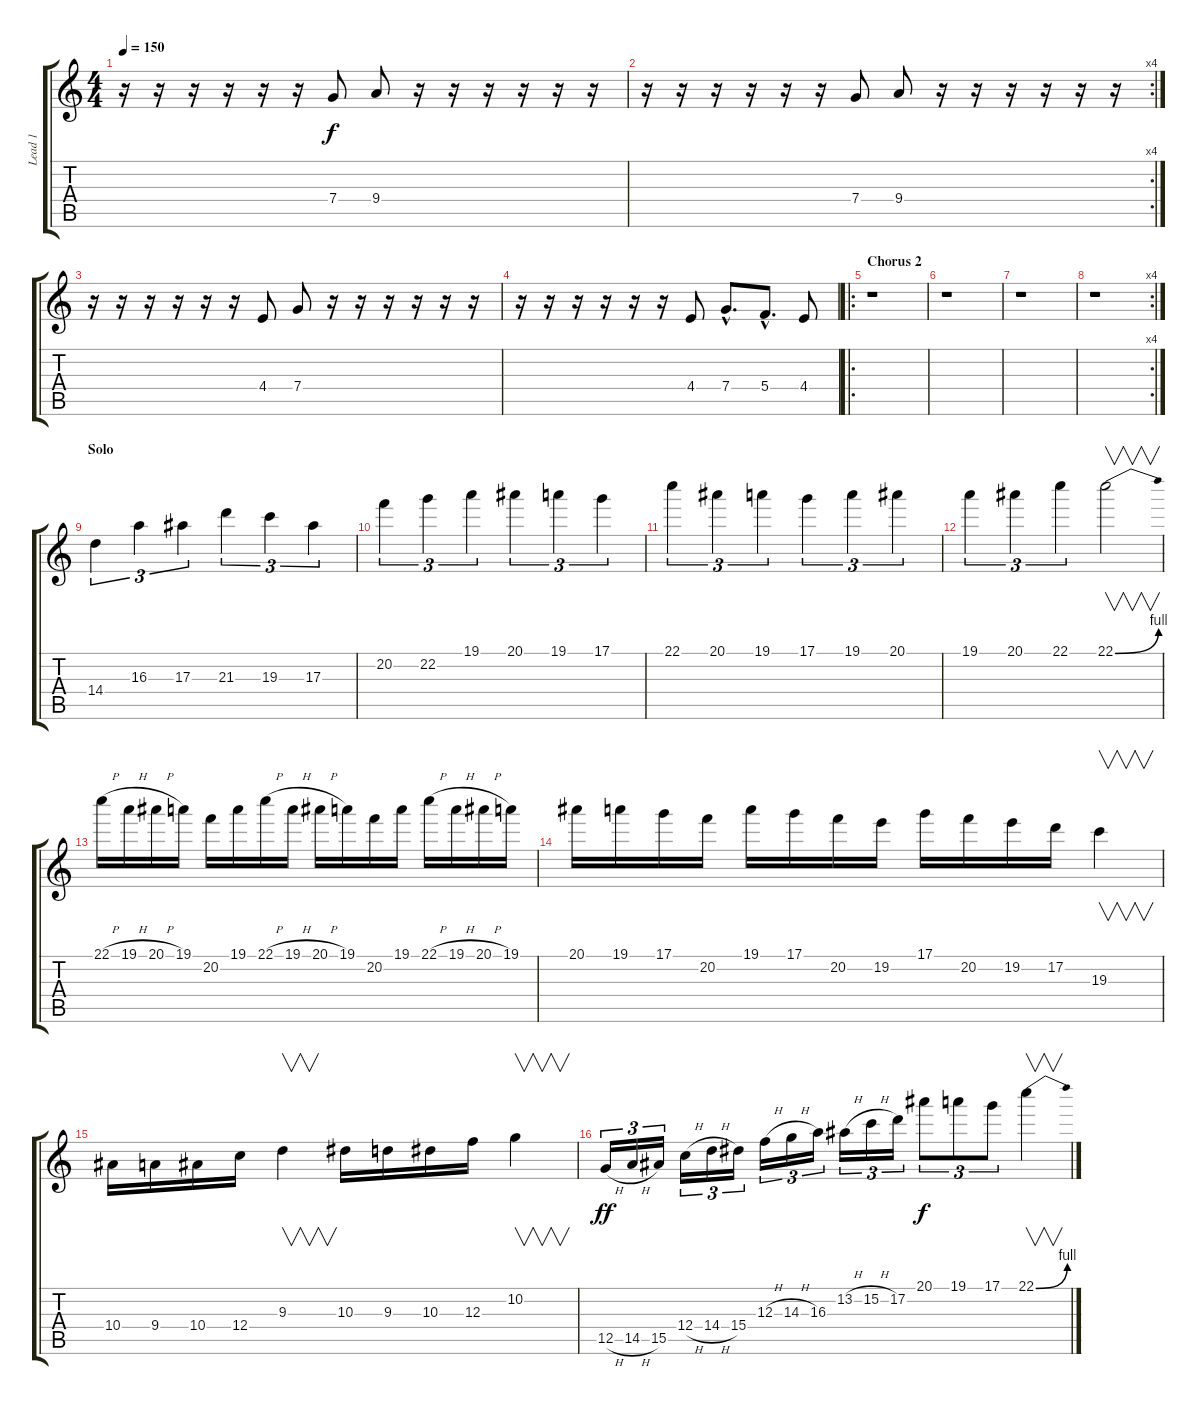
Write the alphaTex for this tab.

\track ("Lead 1" "Lead 1") {instrument distortionguitar}
\staff {score tabs}
\tuning (D4 A3 F3 C3 G2 D2) {hide}
\ts (4 4)
\tempo 150
\clef g2
\ks c
r.16{dy f} r.16 r.16 r.16 r.16 r.16 7.4.8 9.4.8 r.16 r.16 r.16 r.16 r.16 r.16 |
\rc 4
r.16 r.16 r.16 r.16 r.16 r.16 7.4.8 9.4.8 r.16 r.16 r.16 r.16 r.16 r.16 |
r.16 r.16 r.16 r.16 r.16 r.16 4.4.8 7.4.8 r.16 r.16 r.16 r.16 r.16 r.16 |
r.16 r.16 r.16 r.16 r.16 r.16 4.4.8 7.4{hac}.8{d} 5.4{hac}.8{d} 4.4.8 |
\ro
\section ("" "Chorus 2")
r.1 |
r.1 |
r.1 |
\rc 4
r.1 |
\section ("" "Solo")
14.4.4{tu (3 2) volume 13} 16.3.4{tu (3 2)} 17.3.4{tu (3 2)} 21.3.4{tu (3 2)} 19.3.4{tu (3 2)} 17.3.4{tu (3 2)} |
20.2.4{tu (3 2)} 22.2.4{tu (3 2)} 19.1.4{tu (3 2)} 20.1.4{tu (3 2)} 19.1.4{tu (3 2)} 17.1.4{tu (3 2)} |
22.1.4{tu (3 2)} 20.1.4{tu (3 2)} 19.1.4{tu (3 2)} 17.1.4{tu (3 2)} 19.1.4{tu (3 2)} 20.1.4{tu (3 2)} |
19.1.4{tu (3 2)} 20.1.4{tu (3 2)} 22.1.4{tu (3 2)} 22.1{be (bend 0 0 60 4)}.2{v} |
22.1{h}.16 19.1{h}.16 20.1{h}.16 19.1.16 20.2.16 19.1.16 22.1{h}.16 19.1{h}.16 20.1{h}.16 19.1.16 20.2.16 19.1.16 22.1{h}.16 19.1{h}.16 20.1{h}.16 19.1.16 |
20.1.16 19.1.16 17.1.16 20.2.16 19.1.16 17.1.16 20.2.16 19.2.16 17.1.16 20.2.16 19.2.16 17.2.16 19.3.4{v} |
10.4.16 9.4.16 10.4.16 12.4.16 9.3.4{v} 10.3.16 9.3.16 10.3.16 12.3.16 10.2.4{v} |
12.5{h}.16{tu (3 2) dy ff} 14.5{h}.16{tu (3 2)} 15.5.16{tu (3 2)} 12.4{h}.16{tu (3 2)} 14.4{h}.16{tu (3 2)} 15.4.16{tu (3 2)} 12.3{h}.16{tu (3 2)} 14.3{h}.16{tu (3 2)} 16.3.16{tu (3 2)} 13.2{h}.16{tu (3 2)} 15.2{h}.16{tu (3 2)} 17.2.16{tu (3 2)} 20.1.8{tu (3 2) dy f} 19.1.8{tu (3 2)} 17.1.8{tu (3 2)} 22.1{be (bend 0 0 60 4)}.4{v}
